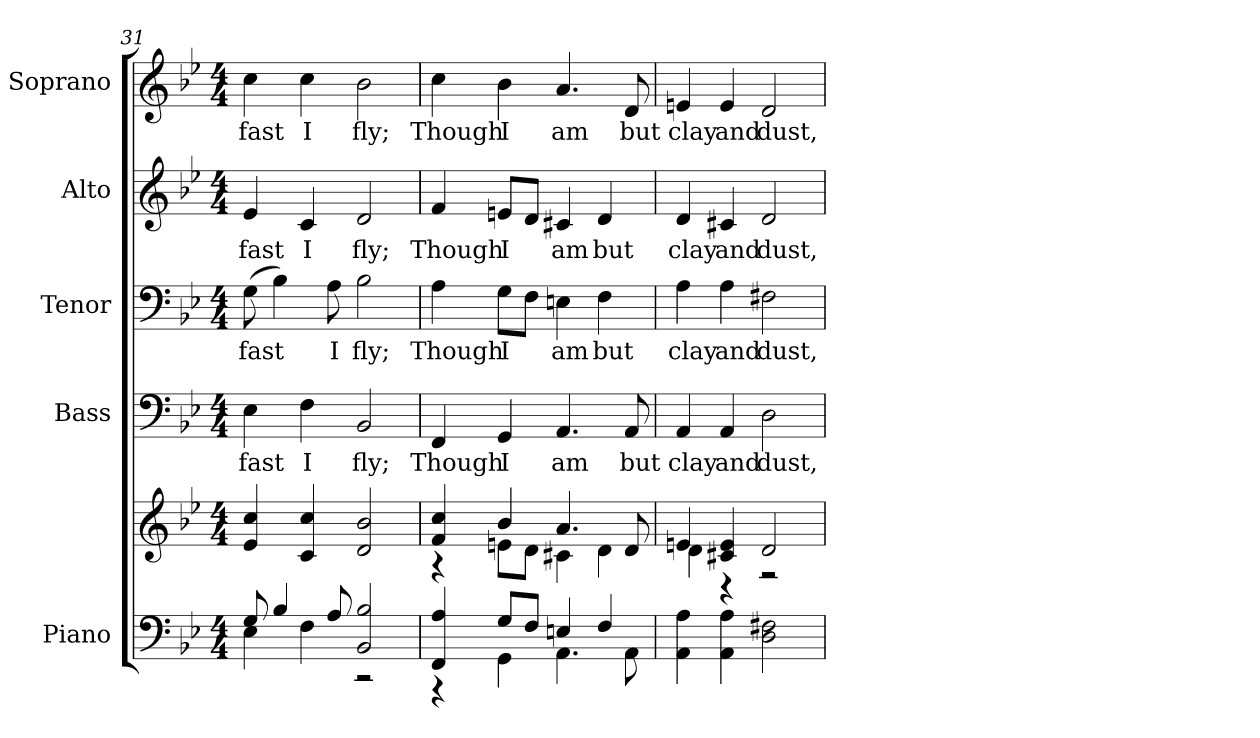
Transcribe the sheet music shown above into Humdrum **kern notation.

**kern	**kern	**kern	**text	**kern	**text	**kern	**text	**kern	**text
*part5	*part5	*part4	*part4	*part3	*part3	*part2	*part2	*part1	*part1
*staff6	*staff5	*staff4	*staff4	*staff3	*staff3	*staff2	*staff2	*staff1	*staff1
*I"Piano	*	*I"Bass	*	*I"Tenor	*	*I"Alto	*	*I"Soprano	*
*I'Pno.	*	*I'B.	*	*I'T.	*	*I'A.	*	*I'S.	*
!!LO:PB:g=z
*clefF4	*clefG2	*clefF4	*	*clefF4	*	*clefG2	*	*clefG2	*
*k[b-e-]	*k[b-e-]	*k[b-e-]	*	*k[b-e-]	*	*k[b-e-]	*	*k[b-e-]	*
*B-:	*B-:	*B-:	*	*B-:	*	*B-:	*	*B-:	*
*M4/4	*M4/4	*M4/4	*	*M4/4	*	*M4/4	*	*M4/4	*
=31	=31	=31	=31	=31	=31	=31	=31	=31	=31
*^	*	*	*	*	*	*	*	*	*
!	!	!	!	!LO:LY:b:color=#000000	!	!	!	!	!	!
!	!	!	!	!	!	!LO:LY:b:color=#000000	!	!	!	!
!	!	!	!	!	!	!	!	!LO:LY:b:color=#000000	!	!
!	!	!	!	!	!	!	!	!	!	!LO:LY:b:color=#000000
8Gi/	4E-i\	4e-i/ 4cci	4E-i\	fast	(8Gi\	fast	4e-i/	fast	4cci\	fast
4B-i/	.	.	.	.	4B-i\)	.	.	.	.	.
!	!	!	!	!LO:LY:b:color=#000000	!	!	!	!	!	!
!	!	!	!	!	!	!	!	!LO:LY:b:color=#000000	!	!
!	!	!	!	!	!	!	!	!	!	!LO:LY:b:color=#000000
.	4Fi\	4ci/ 4cci	4Fi\	I	.	.	4ci/	I	4cci\	I
!	!	!	!	!	!	!LO:LY:b:color=#000000	!	!	!	!
8Ai/	.	.	.	.	8Ai\	I	.	.	.	.
!	!	!	!	!LO:LY:b:color=#000000	!	!	!	!	!	!
!	!	!	!	!	!	!LO:LY:b:color=#000000	!	!	!	!
!	!	!	!	!	!	!	!	!LO:LY:b:color=#000000	!	!
!	!	!	!	!	!	!	!	!	!	!LO:LY:b:color=#000000
2BB-i/ 2B-i	2r	2di/ 2b-i	2BB-i/	fly;	2B-i\	fly;	2di/	fly;	2b-i\	fly;
=32	=32	=32	=32	=32	=32	=32	=32	=32	=32	=32
*	*	*^	*	*	*	*	*	*	*	*
!	!	!	!	!	!LO:LY:b:color=#000000	!	!	!	!	!	!
!	!	!	!	!	!	!	!LO:LY:b:color=#000000	!	!	!	!
!	!	!	!	!	!	!	!	!	!LO:LY:b:color=#000000	!	!
!	!	!	!	!	!	!	!	!	!	!	!LO:LY:b:color=#000000
4FFi/ 4Ai	4r	4fi/ 4cci	4r	4FFi/	Though	4Ai\	Though	4fi/	Though	4cci\	Though
!	!	!	!	!	!LO:LY:b:color=#000000	!	!	!	!	!	!
!	!	!	!	!	!	!	!LO:LY:b:color=#000000	!	!	!	!
!	!	!	!	!	!	!	!	!	!LO:LY:b:color=#000000	!	!
!	!	!	!	!	!	!	!	!	!	!	!LO:LY:b:color=#000000
8Gi/L	4GGi\	4b-i/	8eni\L	4GGi/	I	8Gi\L	I	8eni/L	I	4b-i\	I
8Fi/J	.	.	8di\J	.	.	8Fi\J	.	8di/J	.	.	.
!	!	!	!	!	!LO:LY:b:color=#000000	!	!	!	!	!	!
!	!	!	!	!	!	!	!LO:LY:b:color=#000000	!	!	!	!
!	!	!	!	!	!	!	!	!	!LO:LY:b:color=#000000	!	!
!	!	!	!	!	!	!	!	!	!	!	!LO:LY:b:color=#000000
4Eni/	4.AAi\	4.ai/	4c#Xi\	4.AAi/	am	4Eni\	am	4c#Xi/	am	4.ai/	am
!	!	!	!	!	!	!	!LO:LY:b:color=#000000	!	!	!	!
!	!	!	!	!	!	!	!	!	!LO:LY:b:color=#000000	!	!
4Fi/	.	.	4di\	.	.	4Fi\	but	4di/	but	.	.
!	!	!	!	!	!LO:LY:b:color=#000000	!	!	!	!	!	!
!	!	!	!	!	!	!	!	!	!	!	!LO:LY:b:color=#000000
.	8AAi\	8di/	.	8AAi/	but	.	.	.	.	8di/	but
*v	*v	*	*	*	*	*	*	*	*	*	*
!!LO:PB:g=z
=33	=33	=33	=33	=33	=33	=33	=33	=33	=33	=33
*^	*	*	*	*	*	*	*	*	*	*
!	!	!	!	!	!LO:LY:b:color=#000000	!	!	!	!	!	!
*v	*v	*	*	*	*	*	*	*	*	*	*
*^	*	*	*	*	*	*	*	*	*	*
!	!	!	!	!	!	!	!LO:LY:b:color=#000000	!	!	!	!
*v	*v	*	*	*	*	*	*	*	*	*	*
*^	*	*	*	*	*	*	*	*	*	*
!	!	!	!	!	!	!	!	!	!LO:LY:b:color=#000000	!	!
*v	*v	*	*	*	*	*	*	*	*	*	*
*^	*	*	*	*	*	*	*	*	*	*
!	!	!	!	!	!	!	!	!	!	!	!LO:LY:b:color=#000000
*v	*v	*	*	*	*	*	*	*	*	*	*
4AAi\ 4Ai	4eni/	4di\	4AAi/	clay	4Ai\	clay	4di/	clay	4eni/	clay
!	!	!	!	!LO:LY:b:color=#000000	!	!	!	!	!	!
!	!	!	!	!	!	!LO:LY:b:color=#000000	!	!	!	!
!	!	!	!	!	!	!	!	!LO:LY:b:color=#000000	!	!
!	!	!	!	!	!	!	!	!	!	!LO:LY:b:color=#000000
4AAi\ 4Ai	4c#Xi/ 4ei	4r	4AAi/	and	4Ai\	and	4c#Xi/	and	4ei/	and
!	!	!	!	!LO:LY:b:color=#000000	!	!	!	!	!	!
!	!	!	!	!	!	!LO:LY:b:color=#000000	!	!	!	!
!	!	!	!	!	!	!	!	!LO:LY:b:color=#000000	!	!
!	!	!	!	!	!	!	!	!	!	!LO:LY:b:color=#000000
2Di\ 2F#Xi	2di/	2r	2Di\	dust,	2F#Xi\	dust,	2di/	dust,	2di/	dust,
*	*v	*v	*	*	*	*	*	*	*	*
=	=	=	=	=	=	=	=	=	=
*-	*-	*-	*-	*-	*-	*-	*-	*-	*-
